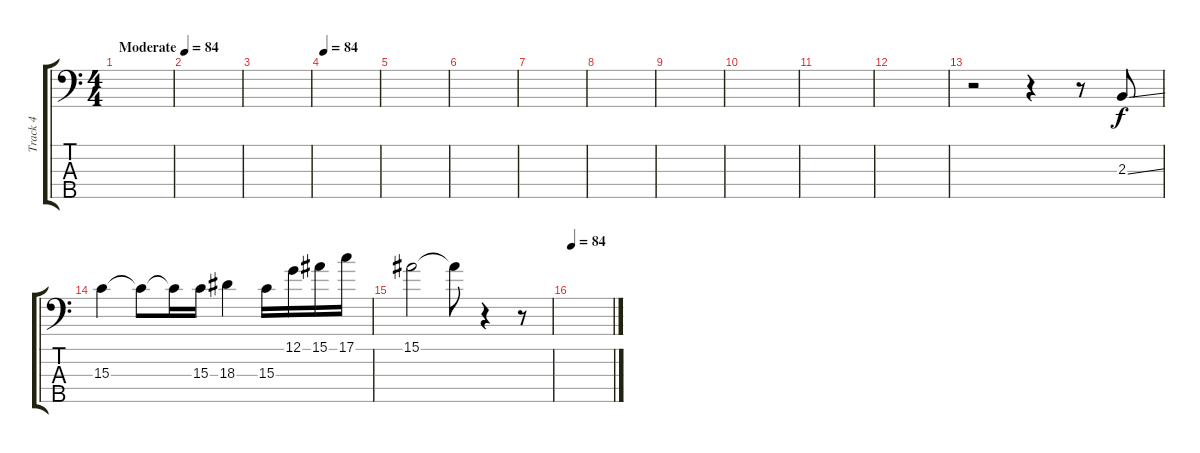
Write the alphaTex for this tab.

\track ("Track 4" "Track 4") {instrument electricbassfinger}
\staff {score tabs}
\tuning (G2 D2 A1 E1 B0) {hide}
\ts (4 4)
\tempo (84 "Moderate")
\tempo 105
\tempo (84 "Moderate")
\clef f4
\ks c
|
|
|
\tempo 84
|
|
|
|
|
|
|
|
|
r.2 r.4 r.8 2.3{ss}.8 |
15.3.4 15.3{t}.8 15.3{t}.16 15.3.16 18.3.4 15.3.16 12.1.16 15.1.16 17.1.16 |
15.1.2 15.1{t}.8 r.4 r.8 |
\tempo 84
